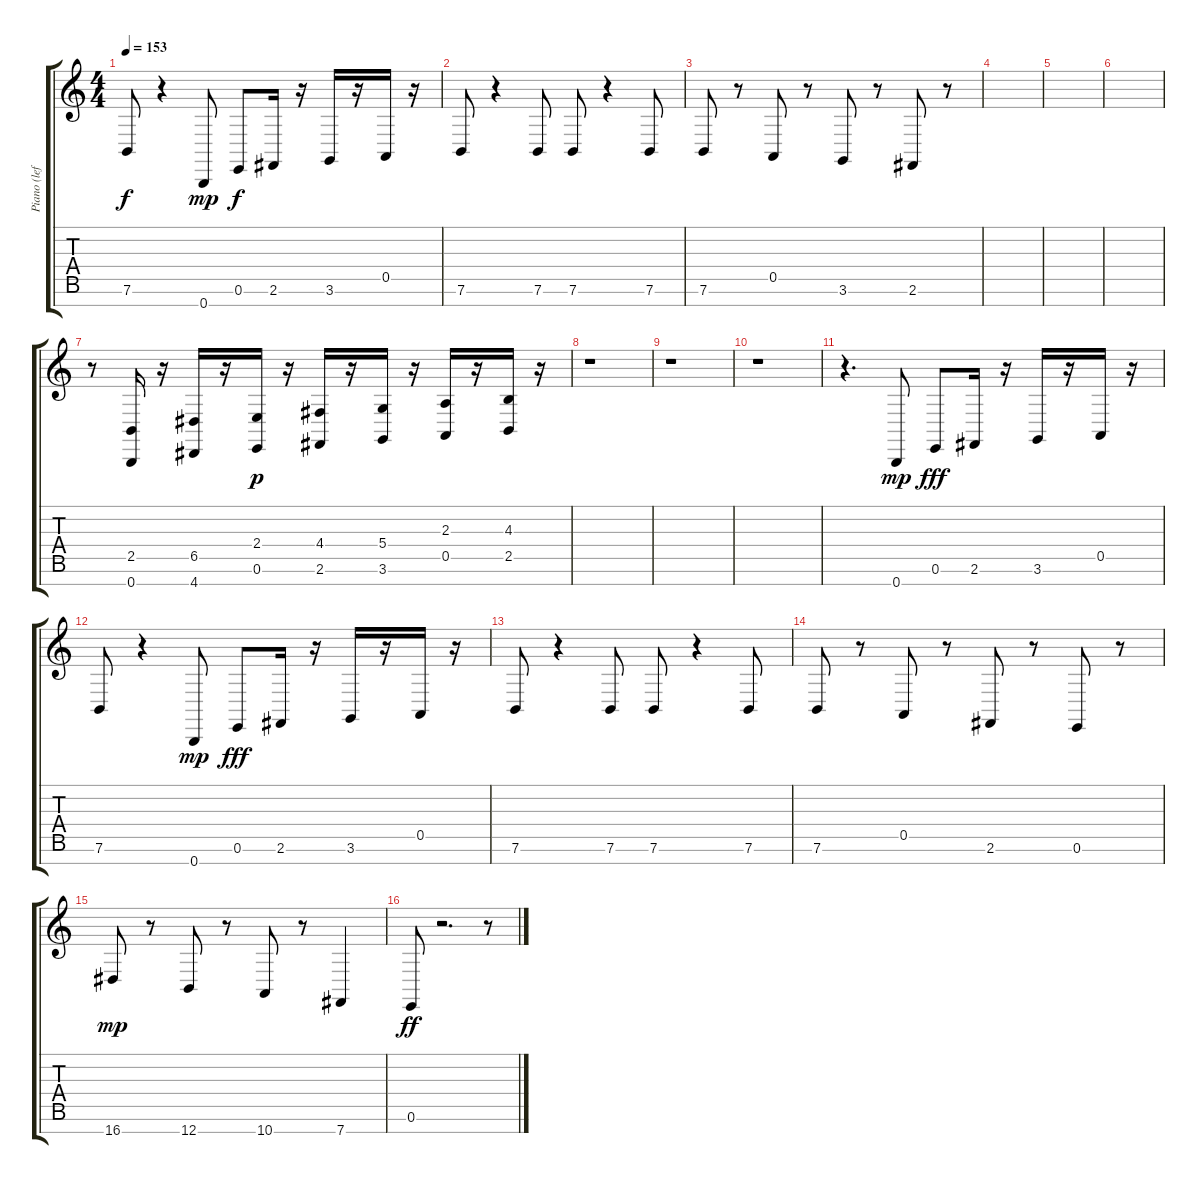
\track ("Piano (left hand)" "Piano (lef") {instrument brightacousticpiano}
\staff {score tabs}
\tuning (E4 B3 G3 D3 A2 E2 B1) {hide}
\ts (4 4)
\tempo 153
\clef g2
\ks c
7.6.8{dy f} r.4 0.7.8{dy mp} 0.6.8{dy f} 2.6.16 r.16 3.6.16 r.16 0.5.16 r.16 |
7.6.8 r.4 7.6.8 7.6.8 r.4 7.6.8 |
7.6.8 r.8 0.5.8 r.8 3.6.8 r.8 2.6.8 r.8 |
|
|
|
r.8 (2.5 0.7).16 r.16 (6.5 4.7).16 r.16 (2.4 0.6).16{dy p} r.16 (4.4 2.6).16 r.16 (5.4 3.6).16 r.16 (2.3 0.5).16 r.16 (4.3 2.5).16 r.16 |
r.1 |
r.1 |
r.1 |
r.4{d} 0.7.8{dy mp} 0.6.8{dy fff} 2.6.16 r.16 3.6.16 r.16 0.5.16 r.16 |
7.6.8 r.4 0.7.8{dy mp} 0.6.8{dy fff} 2.6.16 r.16 3.6.16 r.16 0.5.16 r.16 |
7.6.8 r.4 7.6.8 7.6.8 r.4 7.6.8 |
7.6.8 r.8 0.5.8 r.8 2.6.8 r.8 0.6.8 r.8 |
16.7.8{dy mp} r.8 12.7.8 r.8 10.7.8 r.8 7.7.4 |
0.6.8{dy ff} r.2{d} r.8
